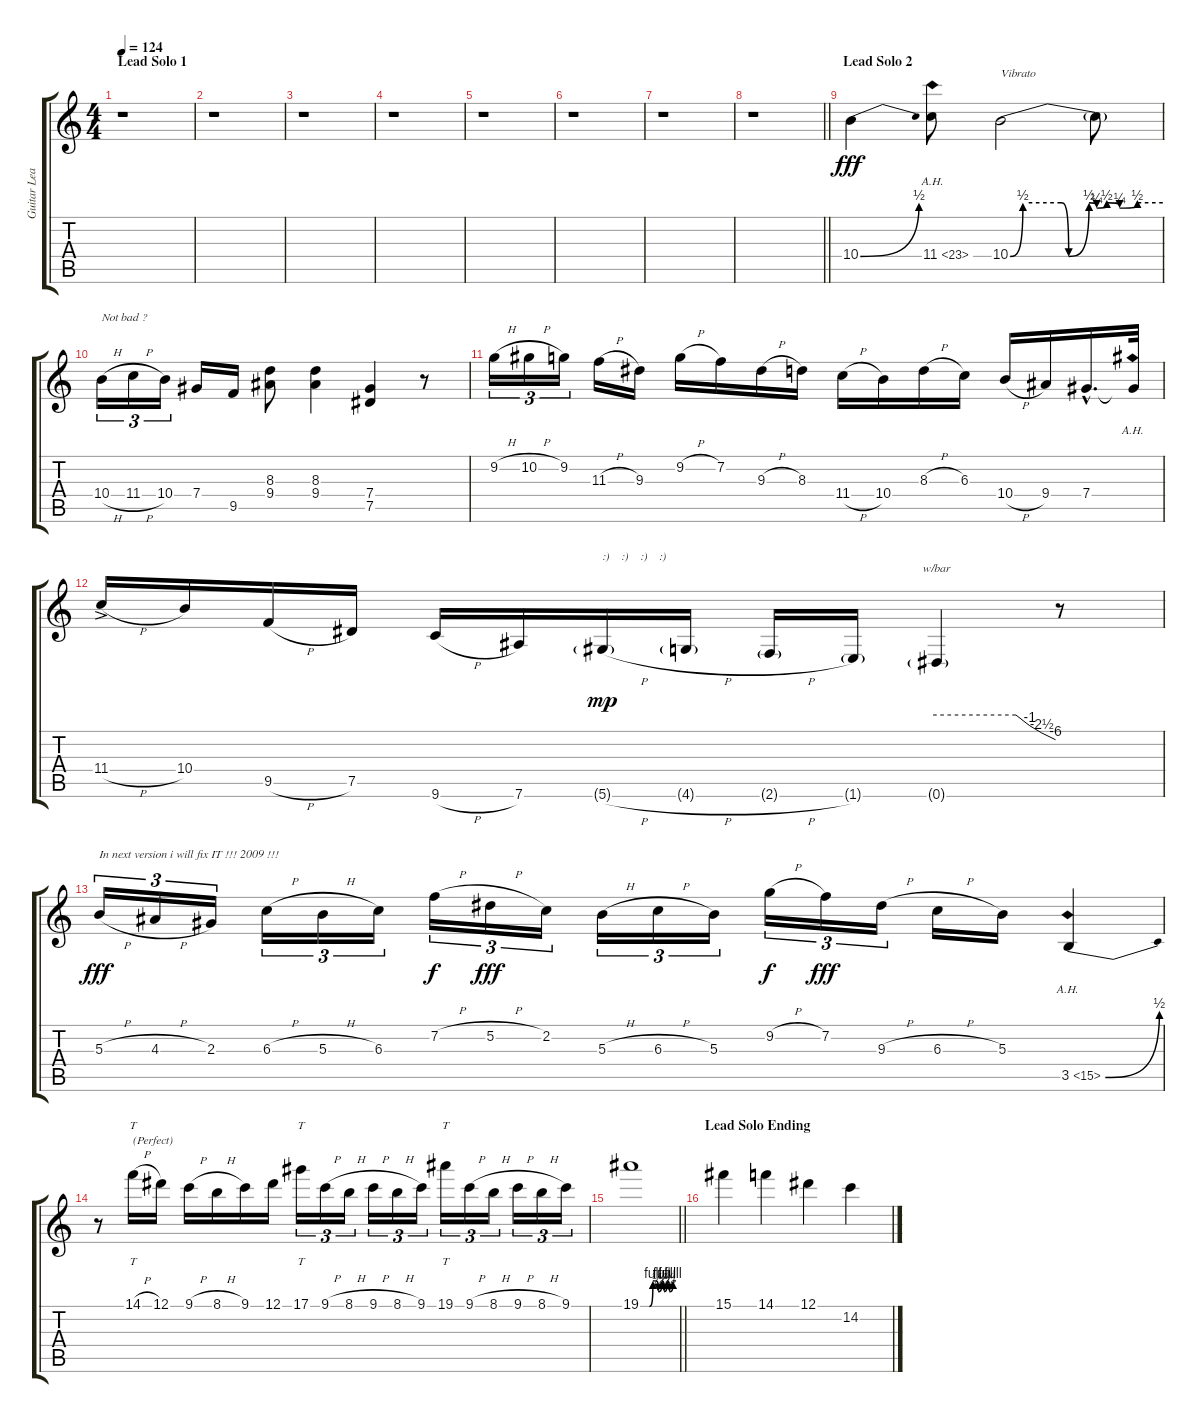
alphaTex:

\track ("Guitar Lead 2" "Guitar Lea") {instrument overdrivenguitar}
\staff {score tabs}
\tuning (Eb4 Bb3 Gb3 Db3 Ab2 Eb2) {hide}
\ts (4 4)
\section ("" "Lead Solo 1")
\tempo 124
\clef g2
\ks c
r.1{dy f} |
r.1 |
r.1 |
r.1 |
r.1 |
r.1 |
r.1 |
\barLineRight lightlight
r.1 |
\section ("" "Lead Solo 2")
10.4{be (bend 0 0 60 2)}.4{dy fff balance 5} 11.4{ah 12}.8 10.4{be (custom 0 0 5 2 20 2 23 0 31 2 34 1 38 2 43 1 50 2 60 2)}.2{txt "Vibrato"} 10.4{t}.8 |
10.4{h}.16{tu (3 2) txt "Not bad ?"} 11.4{h}.16{tu (3 2)} 10.4.16{tu (3 2)} 7.4.16 9.5.16 (8.3 9.4).8 (8.3 9.4).4 (7.4 7.5).4 r.8 |
9.2{h}.16{tu (3 2)} 10.2{h}.16{tu (3 2)} 9.2.16{tu (3 2)} 11.3{h}.16 9.3.16 9.2{h}.16 7.2.16 9.3{h}.16 8.3.16 11.4{h}.16 10.4.16 8.3{h}.16 6.3.16 10.4{h}.16 9.4.16 7.4{hac}.16{d} 7.4{ah 12 t}.32 |
11.4{h ac}.16 10.4.16 9.5{h}.16 7.5.16 9.6{h}.16 7.6.16 5.6{h g}.16{txt ":)    :)    :)    :) " dy mp} 4.6{h g}.16 2.6{h g}.16 1.6{g}.16 0.6{g}.4{tbe (custom default 0 0 40 0 47 -4 53 -10 60 -24)} r.8 |
5.3{h}.16{tu (3 2) txt "In next version i will fix IT !!! 2009 !!!" dy fff} 4.3{h}.16{tu (3 2)} 2.3.16{tu (3 2)} 6.3{h}.16{tu (3 2)} 5.3{h}.16{tu (3 2)} 6.3.16{tu (3 2)} 7.2{h}.16{tu (3 2) dy f} 5.2{h}.16{tu (3 2) dy fff} 2.2.16{tu (3 2)} 5.3{h}.16{tu (3 2)} 6.3{h}.16{tu (3 2)} 5.3.16{tu (3 2)} 9.2{h}.16{tu (3 2) dy f} 7.2.16{tu (3 2) dy fff} 9.3{h}.16{tu (3 2)} 6.3{h}.16 5.3.16 3.5{be (bend 0 0 60 2) ah 12}.4 |
r.8 14.1{h}.16{tt txt "(Perfect)"} 12.1.16 9.1{h}.16 8.1{h}.16 9.1.16 12.1.16 17.1.16{tt tu (3 2)} 9.1{h}.16{tu (3 2)} 8.1{h}.16{tu (3 2)} 9.1{h}.16{tu (3 2)} 8.1{h}.16{tu (3 2)} 9.1.16{tu (3 2)} 19.1.16{tt tu (3 2)} 9.1{h}.16{tu (3 2)} 8.1{h}.16{tu (3 2)} 9.1{h}.16{tu (3 2)} 8.1{h}.16{tu (3 2)} 9.1.16{tu (3 2)} |
\barLineRight lightlight
19.1{be (custom 0 0 15 0 21 4 23 4 26 4 30 2 36 4 40 2 45 4 49 2 55 4 60 4)}.1 |
\section ("" "Lead Solo Ending")
15.1.4 14.1.4 12.1.4 14.2.4
